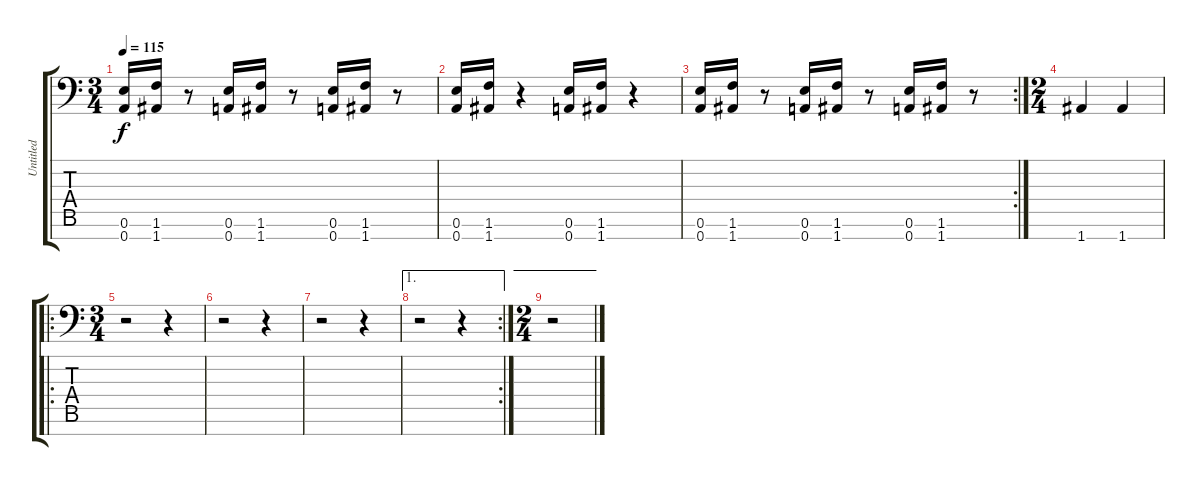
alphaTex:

\track ("Untitled" "Untitled") {instrument distortionguitar}
\staff {score tabs}
\tuning (E4 B3 G3 D3 A2 E2 A1) {hide}
\ts (3 4)
\tempo 115
\clef f4
\ks c
(0.6 0.7).16{dy f} (1.6 1.7).16 r.8 (0.6 0.7).16 (1.6 1.7).16 r.8 (0.6 0.7).16 (1.6 1.7).16 r.8 |
(0.6 0.7).16 (1.6 1.7).16 r.4 (0.6 0.7).16 (1.6 1.7).16 r.4 |
\rc 2
(0.6 0.7).16 (1.6 1.7).16 r.8 (0.6 0.7).16 (1.6 1.7).16 r.8 (0.6 0.7).16 (1.6 1.7).16 r.8 |
\ts (2 4)
1.7.4 1.7.4 |
\ro
\ts (3 4)
r.2 r.4 |
r.2 r.4 |
r.2 r.4 |
\ae 1
\rc 2
r.2 r.4 |
\ae 1
\ts (2 4)
r.2
